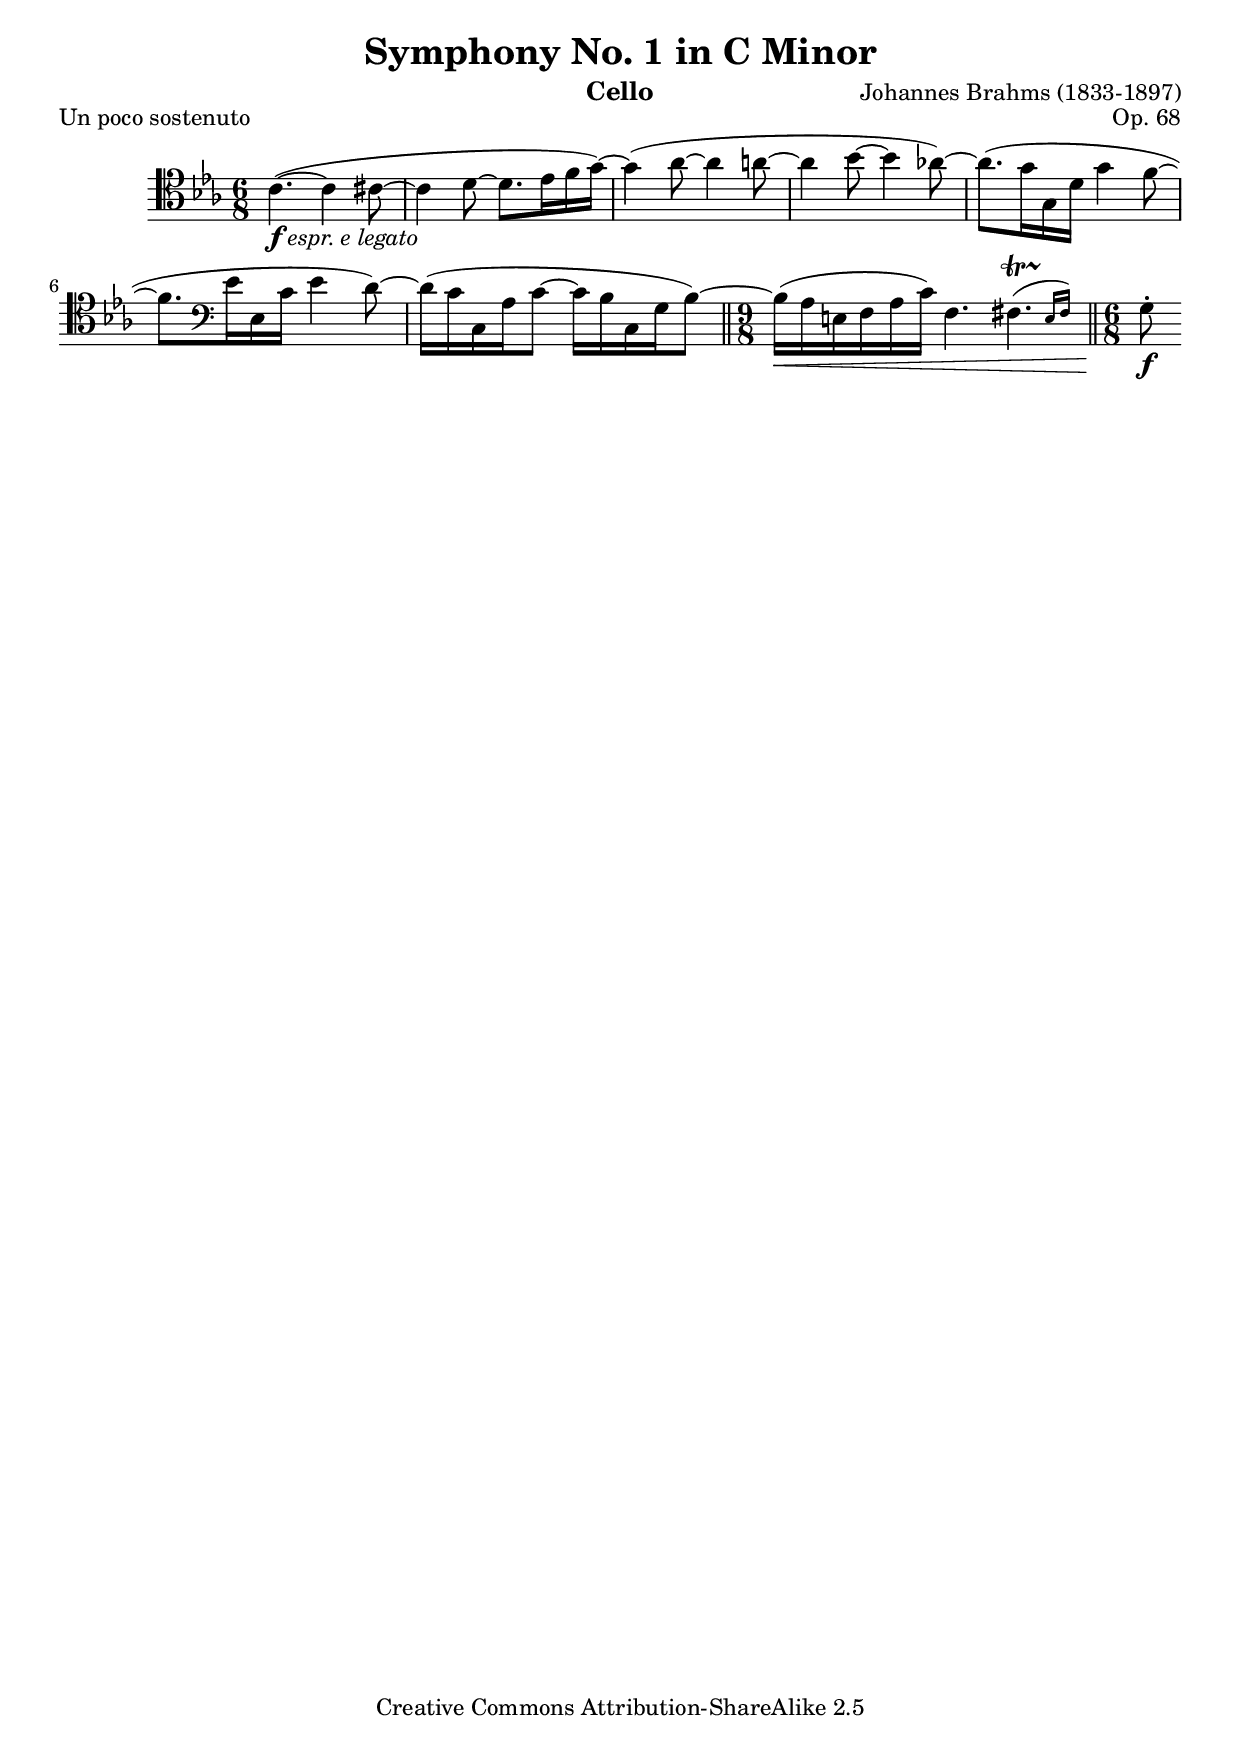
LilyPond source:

\version "2.8.1"

\include "defs.lyi"
\include "defs.lyi"

celloMvtI = \relative c'
{
  \key c \minor
  \time 6/8
  \clef tenor
  c4.~(_\markup{\dynamic f \italic{espr. e legato}} c4 cis8~
  cis4 d8~ d8. ees16 f g~) |
  g4( aes8~ aes4 a8~ |
  a4 bes8~ bes4 aes8~) |
  aes8.( g16 g, d' g4 f8~ |
  f8. \clef bass ees16 ees, c' ees4 d8~) |
  d16( c c, aes' c8~ c16 bes c, g' bes8~) | \bar "||"
  \time 9/8
  bes16(\< aes e f aes c) f,4.
    \afterGrace fis(\startTrillSpan {e16[\stopTrillSpan fis])}| \bar "||"
  \time 6/8
  g8-.\f
}


\include "defs.lyi"

celloMvtII = \relative c'
{
}


\include "defs.lyi"

celloMvtIII = \relative c'
{
}


\include "defs.lyi"

celloMvtIV = \relative c'
{
}



instrument = "Cello"

\book
{
  \include "header.lyi"
  \score
  {
    \new Staff
    {
      \set Score.skipBars = ##t
      \celloMvtI
    }
    \header { piece = \MvtI }
  }
  \score
  {
    \new Staff
    {
      \set Score.skipBars = ##t
      \celloMvtII
    }
    \header { piece = \MvtII }
  }
  \score
  {
    \new Staff
    {
      \set Score.skipBars = ##t
      \celloMvtIII
    }
    \header { piece = \MvtIII }
  }
  \score
  {
    \new Staff
    {
      \set Score.skipBars = ##t
      \celloMvtIV
    }
    \header { piece = \MvtIV }
  }
}

